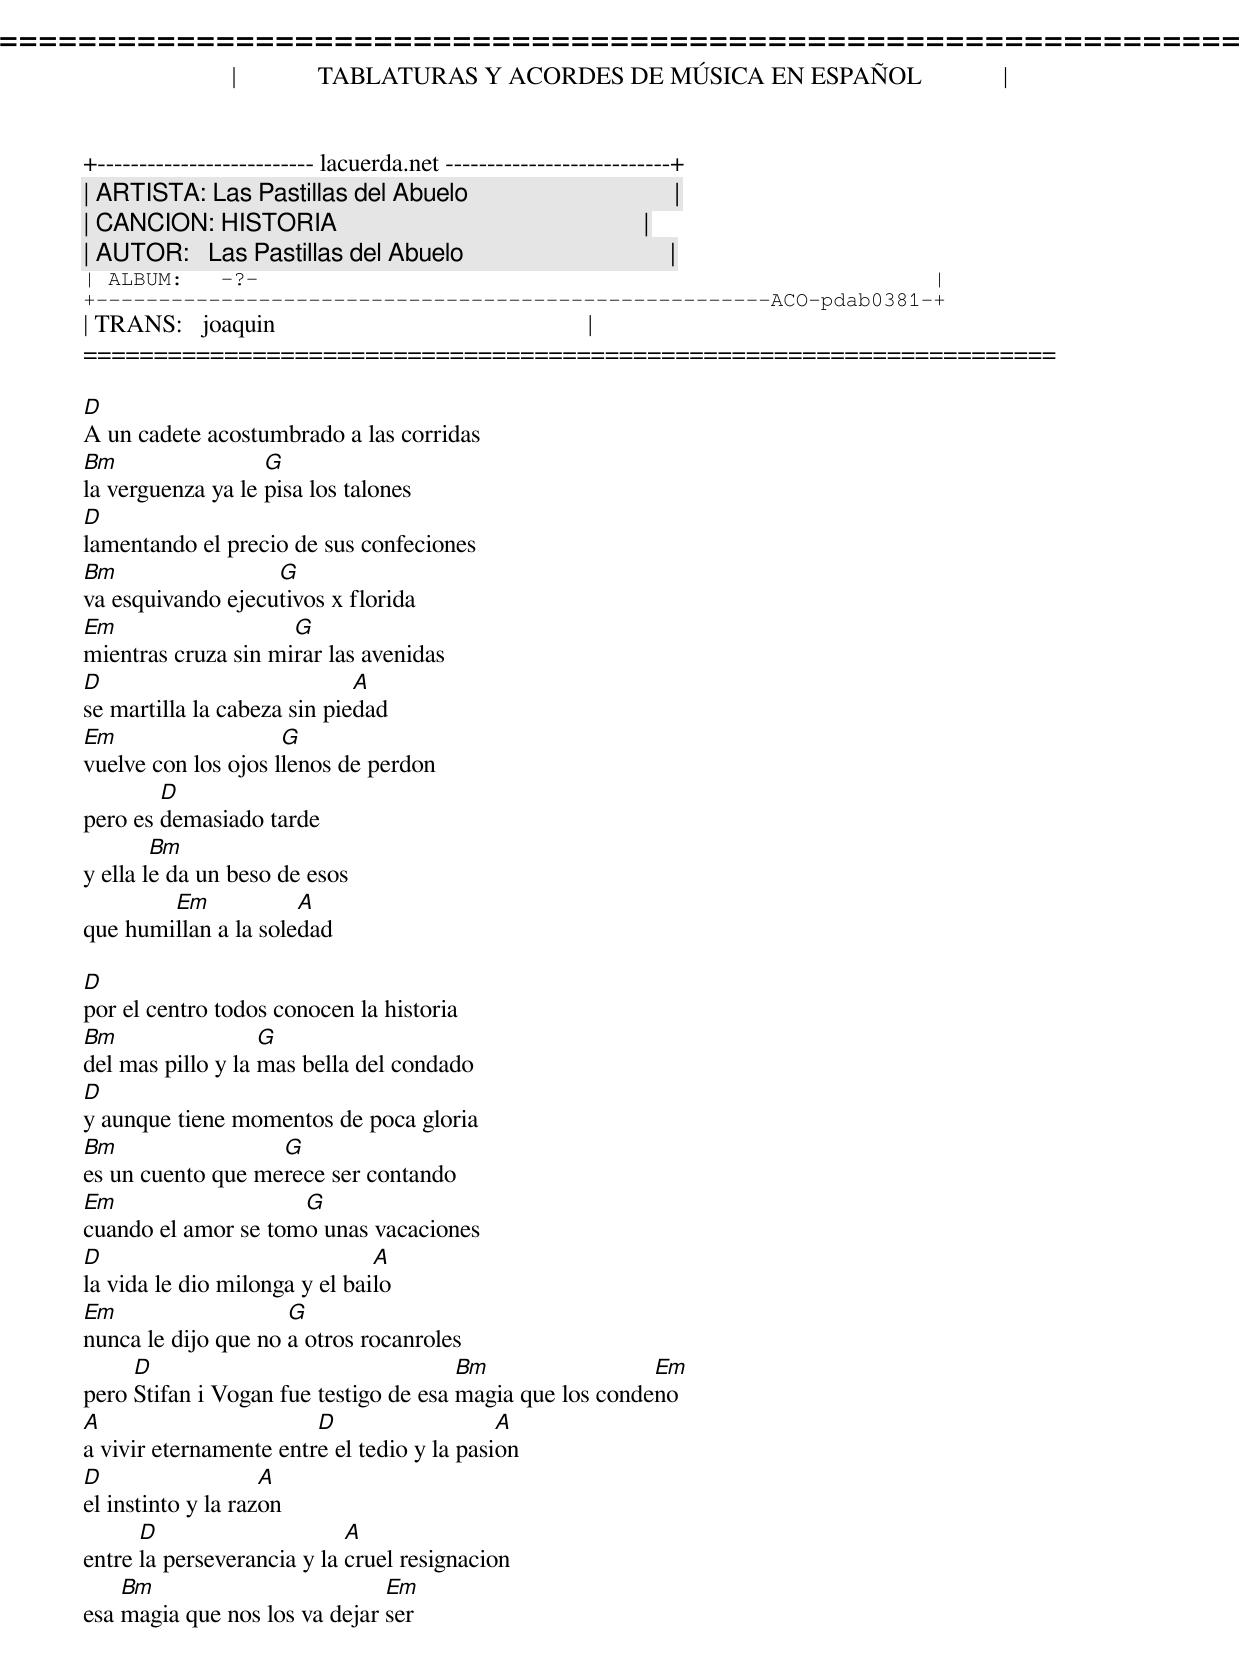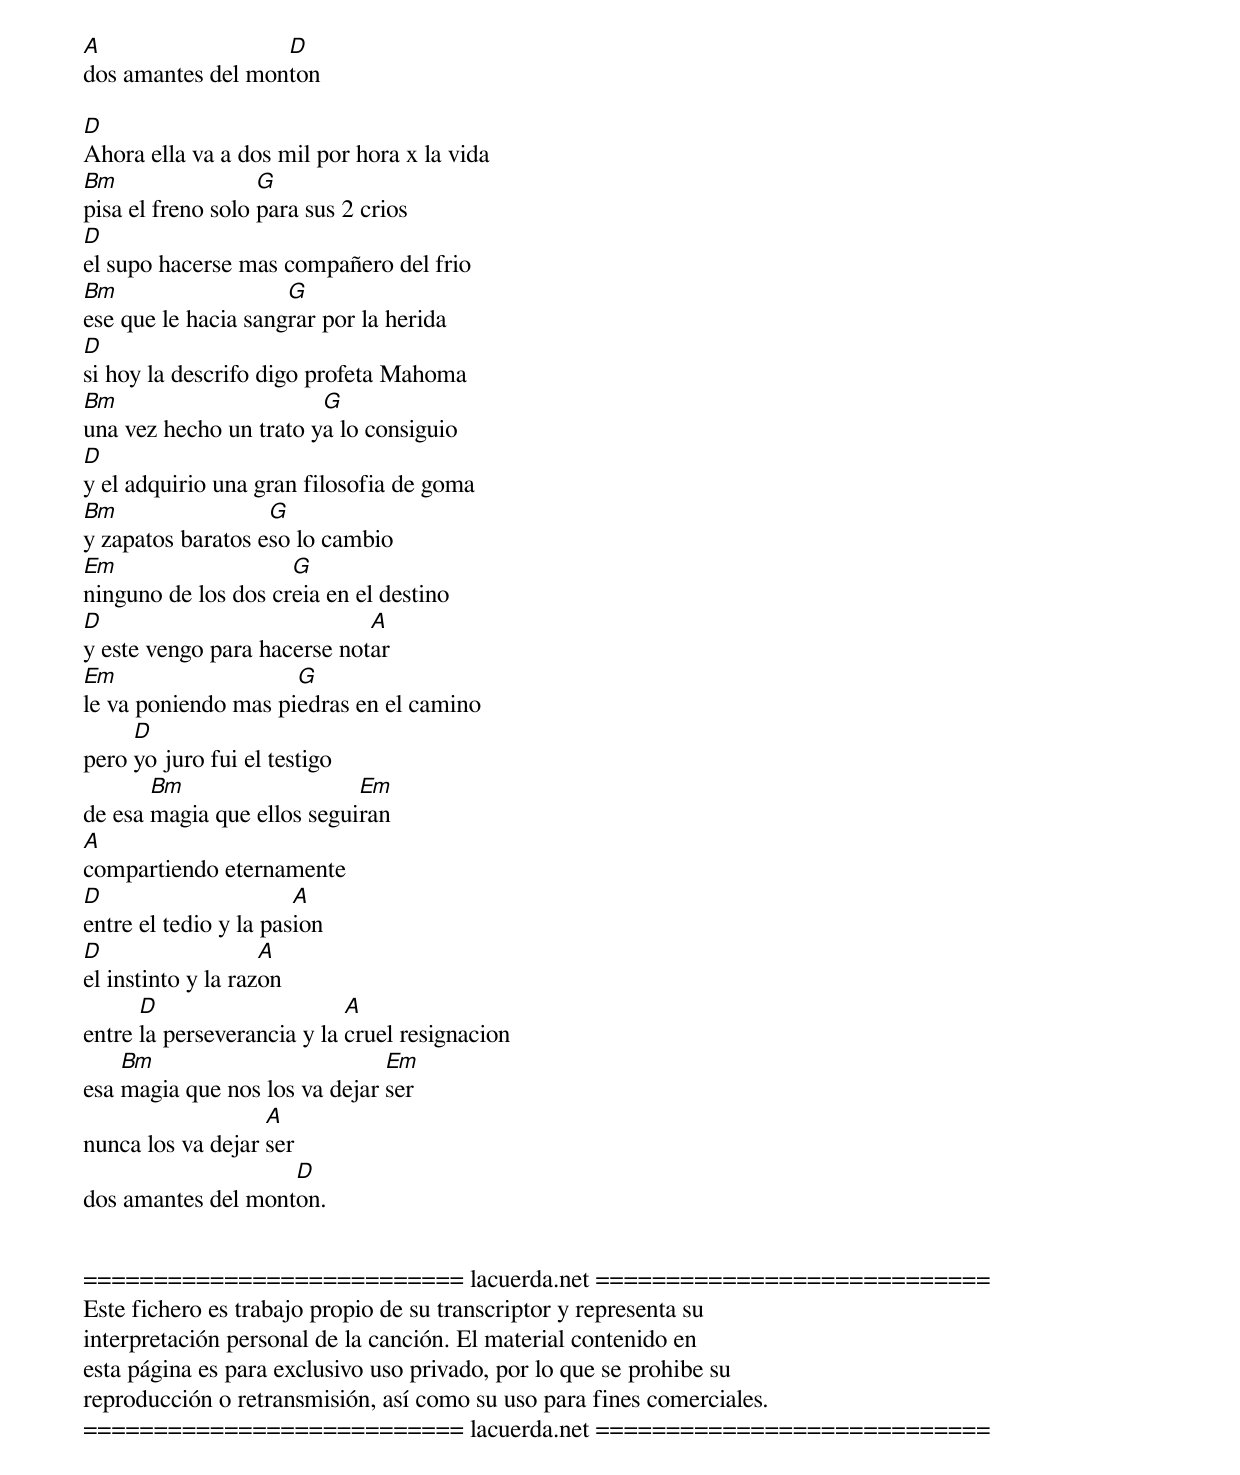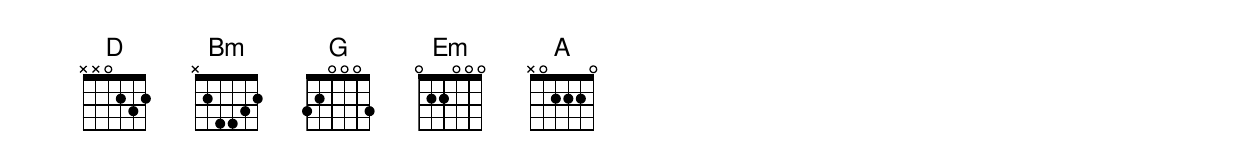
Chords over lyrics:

=====================================================================
|             TABLATURAS Y ACORDES DE MÚSICA EN ESPAÑOL             |
+-------------------------- lacuerda.net ---------------------------+
| ARTISTA: Las Pastillas del Abuelo                                 |
| CANCION: HISTORIA                                                 |
| AUTOR:   Las Pastillas del Abuelo                                 |
| ALBUM:   -?-                                                      |
+------------------------------------------------------ACO-pdab0381-+
| TRANS:   joaquin                                                  |
=====================================================================

D
A un cadete acostumbrado a las corridas
Bm                 G
la verguenza ya le pisa los talones
D
lamentando el precio de sus confeciones
Bm                 G
va esquivando ejecutivos x florida
Em                   G
mientras cruza sin mirar las avenidas
D                            A
se martilla la cabeza sin piedad
Em                   G
vuelve con los ojos llenos de perdon
        D
pero es demasiado tarde
        Bm
y ella le da un beso de esos
        Em            A
que humillan a la soledad

D
por el centro todos conocen la historia
Bm                 G
del mas pillo y la mas bella del condado
D
y aunque tiene momentos de poca gloria
Bm                 G
es un cuento que merece ser contando
Em                   G
cuando el amor se tomo unas vacaciones
D                              A
la vida le dio milonga y el bailo
Em                   G
nunca le dijo que no a otros rocanroles
     D                                 Bm                 Em
pero Stifan i Vogan fue testigo de esa magia que los condeno
A                       D                   A
a vivir eternamente entre el tedio y la pasion
D                   A
el instinto y la razon
      D                     A
entre la perseverancia y la cruel resignacion
    Bm                         Em
esa magia que nos los va dejar ser
A                  D
dos amantes del monton

D
Ahora ella va a dos mil por hora x la vida
Bm                 G
pisa el freno solo para sus 2 crios
D
el supo hacerse mas compañero del frio
Bm                   G
ese que le hacia sangrar por la herida
D
si hoy la descrifo digo profeta Mahoma
Bm                      G
una vez hecho un trato ya lo consiguio
D
y el adquirio una gran filosofia de goma
Bm                 G
y zapatos baratos eso lo cambio
Em                   G
ninguno de los dos creia en el destino
D                            A
y este vengo para hacerse notar
Em                   G
le va poniendo mas piedras en el camino
     D
pero yo juro fui el testigo
       Bm                   Em
de esa magia que ellos seguiran
A
compartiendo eternamente
D                      A
entre el tedio y la pasion
D                   A
el instinto y la razon
      D                     A
entre la perseverancia y la cruel resignacion
    Bm                         Em
esa magia que nos los va dejar ser
                   A
nunca los va dejar ser
                    D
dos amantes del monton.


=========================== lacuerda.net ============================
Este fichero es trabajo propio de su transcriptor y representa su
interpretación personal de la canción. El material contenido en
esta página es para exclusivo uso privado, por lo que se prohibe su
reproducción o retransmisión, así como su uso para fines comerciales.
=========================== lacuerda.net ============================
